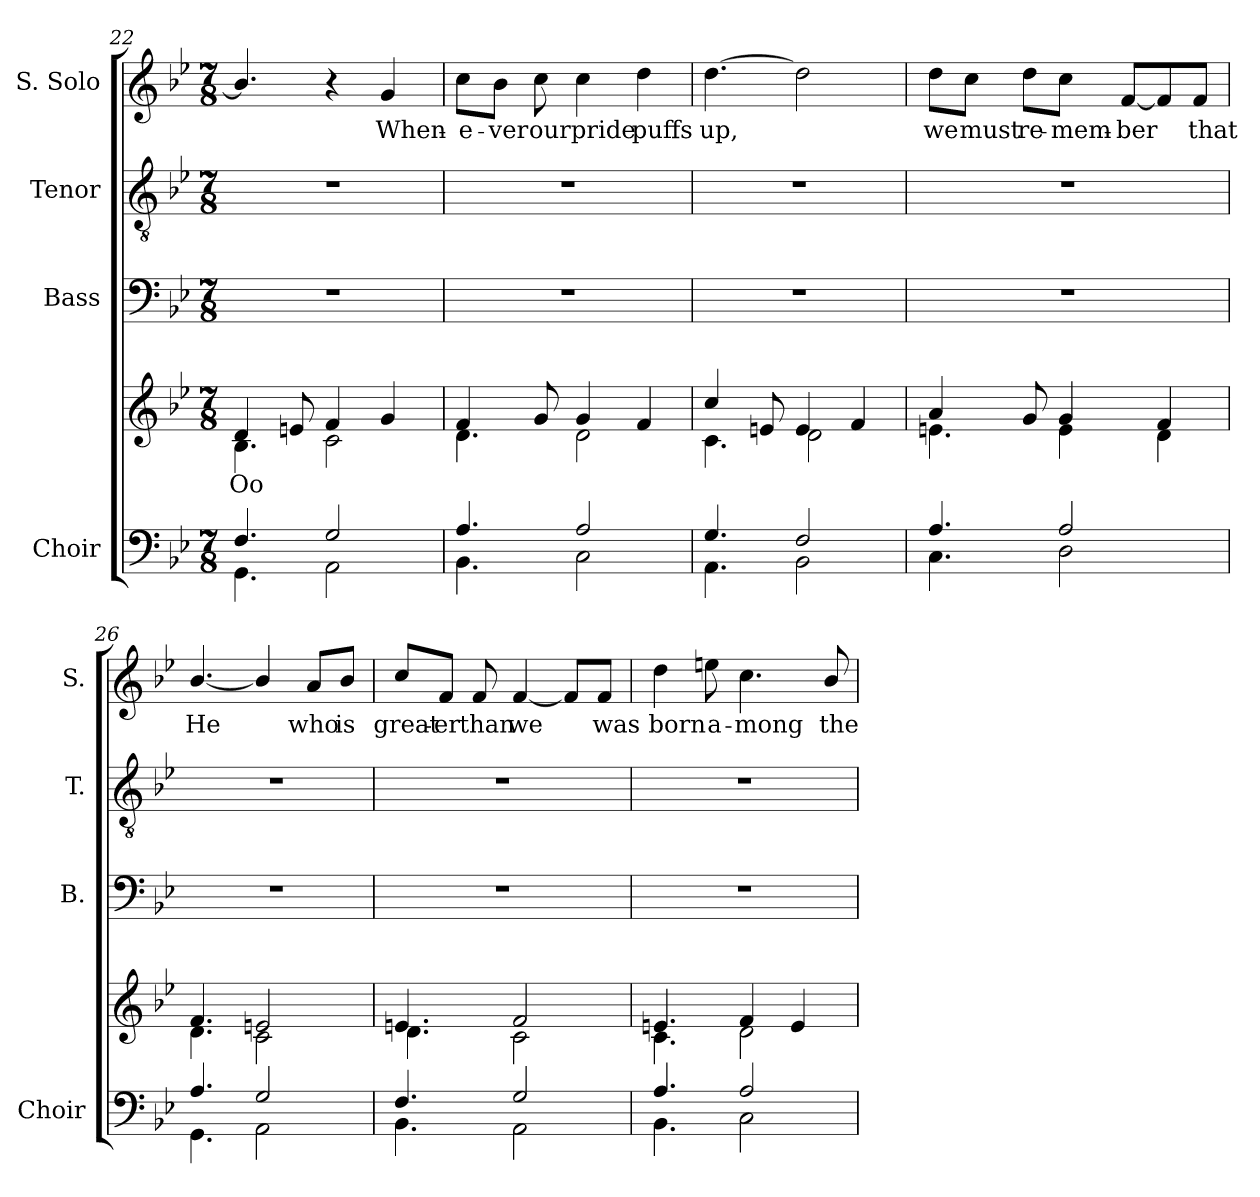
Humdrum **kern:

**kern	**kern	**text	**kern	**kern	**kern	**text
*part4	*part4	*part4	*part3	*part2	*part1	*part1
*staff5	*staff4	*staff4	*staff3	*staff2	*staff1	*staff1
*I"Choir	*	*	*I"Bass	*I"Tenor	*I"S. Solo	*
*I'Choir	*	*	*I'B.	*I'T.	*I'S.	*
!!LO:LB:g=z
*clefF4	*clefG2	*	*clefF4	*clefGv2	*clefG2	*
*	*	*	*	*ITrd7c12	*	*
*k[b-e-]	*k[b-e-]	*	*k[b-e-]	*k[b-e-]	*k[b-e-]	*
*B-:	*B-:	*	*B-:	*B-:	*B-:	*
*M7/8	*M7/8	*	*M7/8	*M7/8	*M7/8	*
=22	=22	=22	=22	=22	=22	=22
*^	*^	*	*	*	*	*
!	!	!	!	!LO:LY:b:color=#000000	!LO:N:vis=1	!LO:N:vis=1	!	!
4.Fi/	4.GGi\	4di/	4.B-i\	Oo	2..r	2..r	4.b-i/]	.
.	.	8eni/	.	.	.	.	.	.
2Gi/	2AAi\	4fi/	2ci\	.	.	.	4r	.
!	!	!	!	!	!	!	!	!LO:LY:b:color=#000000
.	.	4gi/	.	.	.	.	4gi/	When-
=23	=23	=23	=23	=23	=23	=23	=23	=23
!	!	!	!	!	!LO:N:vis=1	!LO:N:vis=1	!	!
!	!	!	!	!	!	!	!	!LO:LY:b:color=#000000
4.Ai/	4.BB-i\	4fi/	4.di\	.	2..r	2..r	8cci\L	-e-
!	!	!	!	!	!	!	!	!LO:LY:b:color=#000000
.	.	.	.	.	.	.	8b-i\J	-ver
!	!	!	!	!	!	!	!	!LO:LY:b:color=#000000
.	.	8gi/	.	.	.	.	8cci\	our
!	!	!	!	!	!	!	!	!LO:LY:b:color=#000000
2Ai/	2Ci\	4gi/	2di\	.	.	.	4cci\	pride
!	!	!	!	!	!	!	!	!LO:LY:b:color=#000000
.	.	4fi/	.	.	.	.	4ddi\	puffs
=24	=24	=24	=24	=24	=24	=24	=24	=24
!	!	!	!	!	!LO:N:vis=1	!LO:N:vis=1	!	!
!	!	!	!	!	!	!	!	!LO:LY:b:color=#000000
4.Gi/	4.AAi\	4cci/	4.ci\	.	2..r	2..r	[4.ddi\	up,
.	.	8eni/	.	.	.	.	.	.
2Fi/	2BB-i\	4ei/	2di\	.	.	.	2ddi\]	.
.	.	4fi/	.	.	.	.	.	.
=25	=25	=25	=25	=25	=25	=25	=25	=25
!	!	!	!	!	!LO:N:vis=1	!LO:N:vis=1	!	!
!	!	!	!	!	!	!	!	!LO:LY:b:color=#000000
4.Ai/	4.Ci\	4ai/	4.eni\	.	2..r	2..r	8ddi\L	we
!	!	!	!	!	!	!	!	!LO:LY:b:color=#000000
.	.	.	.	.	.	.	8cci\J	must
!	!	!	!	!	!	!	!	!LO:LY:b:color=#000000
.	.	8gi/	.	.	.	.	8ddi\L	re-
!	!	!	!	!	!	!	!	!LO:LY:b:color=#000000
2Ai/	2Di\	4gi/	4ei\	.	.	.	8cci\J	-mem-
!	!	!	!	!	!	!	!	!LO:LY:b:color=#000000
.	.	.	.	.	.	.	[8fi/L	-ber
.	.	4fi/	4di\	.	.	.	8fi/]	.
!	!	!	!	!	!	!	!	!LO:LY:b:color=#000000
.	.	.	.	.	.	.	8fi/J	that
!!LO:PB:g=z
=26	=26	=26	=26	=26	=26	=26	=26	=26
!	!	!	!	!	!LO:N:vis=1	!LO:N:vis=1	!	!
!	!	!	!	!	!	!	!	!LO:LY:b:color=#000000
4.Ai/	4.GGi\	4.fi/	4.di\	.	2..r	2..r	[4.b-i/	He
2Gi/	2AAi\	2eni/	2ci\	.	.	.	4b-i/]	.
!	!	!	!	!	!	!	!	!LO:LY:b:color=#000000
.	.	.	.	.	.	.	8ai/L	who
!	!	!	!	!	!	!	!	!LO:LY:b:color=#000000
.	.	.	.	.	.	.	8b-i/J	is
=27	=27	=27	=27	=27	=27	=27	=27	=27
!	!	!	!	!	!LO:N:vis=1	!LO:N:vis=1	!	!
!	!	!	!	!	!	!	!	!LO:LY:b:color=#000000
4.Fi/	4.BB-i\	4.eni/	4.di\	.	2..r	2..r	8cci/L	great-
!	!	!	!	!	!	!	!	!LO:LY:b:color=#000000
.	.	.	.	.	.	.	8fi/J	-er
!	!	!	!	!	!	!	!	!LO:LY:b:color=#000000
.	.	.	.	.	.	.	8fi/	than
!	!	!	!	!	!	!	!	!LO:LY:b:color=#000000
2Gi/	2AAi\	2fi/	2ci\	.	.	.	[4fi/	we
.	.	.	.	.	.	.	8fi/L]	.
!	!	!	!	!	!	!	!	!LO:LY:b:color=#000000
.	.	.	.	.	.	.	8fi/J	was
=28	=28	=28	=28	=28	=28	=28	=28	=28
!	!	!	!	!	!LO:N:vis=1	!LO:N:vis=1	!	!
!	!	!	!	!	!	!	!	!LO:LY:b:color=#000000
4.Ai/	4.BB-i\	4.eni/	4.ci\	.	2..r	2..r	4ddi\	born
!	!	!	!	!	!	!	!	!LO:LY:b:color=#000000
.	.	.	.	.	.	.	8eeni\	a-
!	!	!	!	!	!	!	!	!LO:LY:b:color=#000000
2Ai/	2Ci\	4fi/	2di\	.	.	.	4.cci\	-mong
.	.	4ei/	.	.	.	.	.	.
!	!	!	!	!	!	!	!	!LO:LY:b:color=#000000
.	.	.	.	.	.	.	8b-i/	the
*v	*v	*	*	*	*	*	*	*
*	*v	*v	*	*	*	*	*
=	=	=	=	=	=	=
*-	*-	*-	*-	*-	*-	*-
